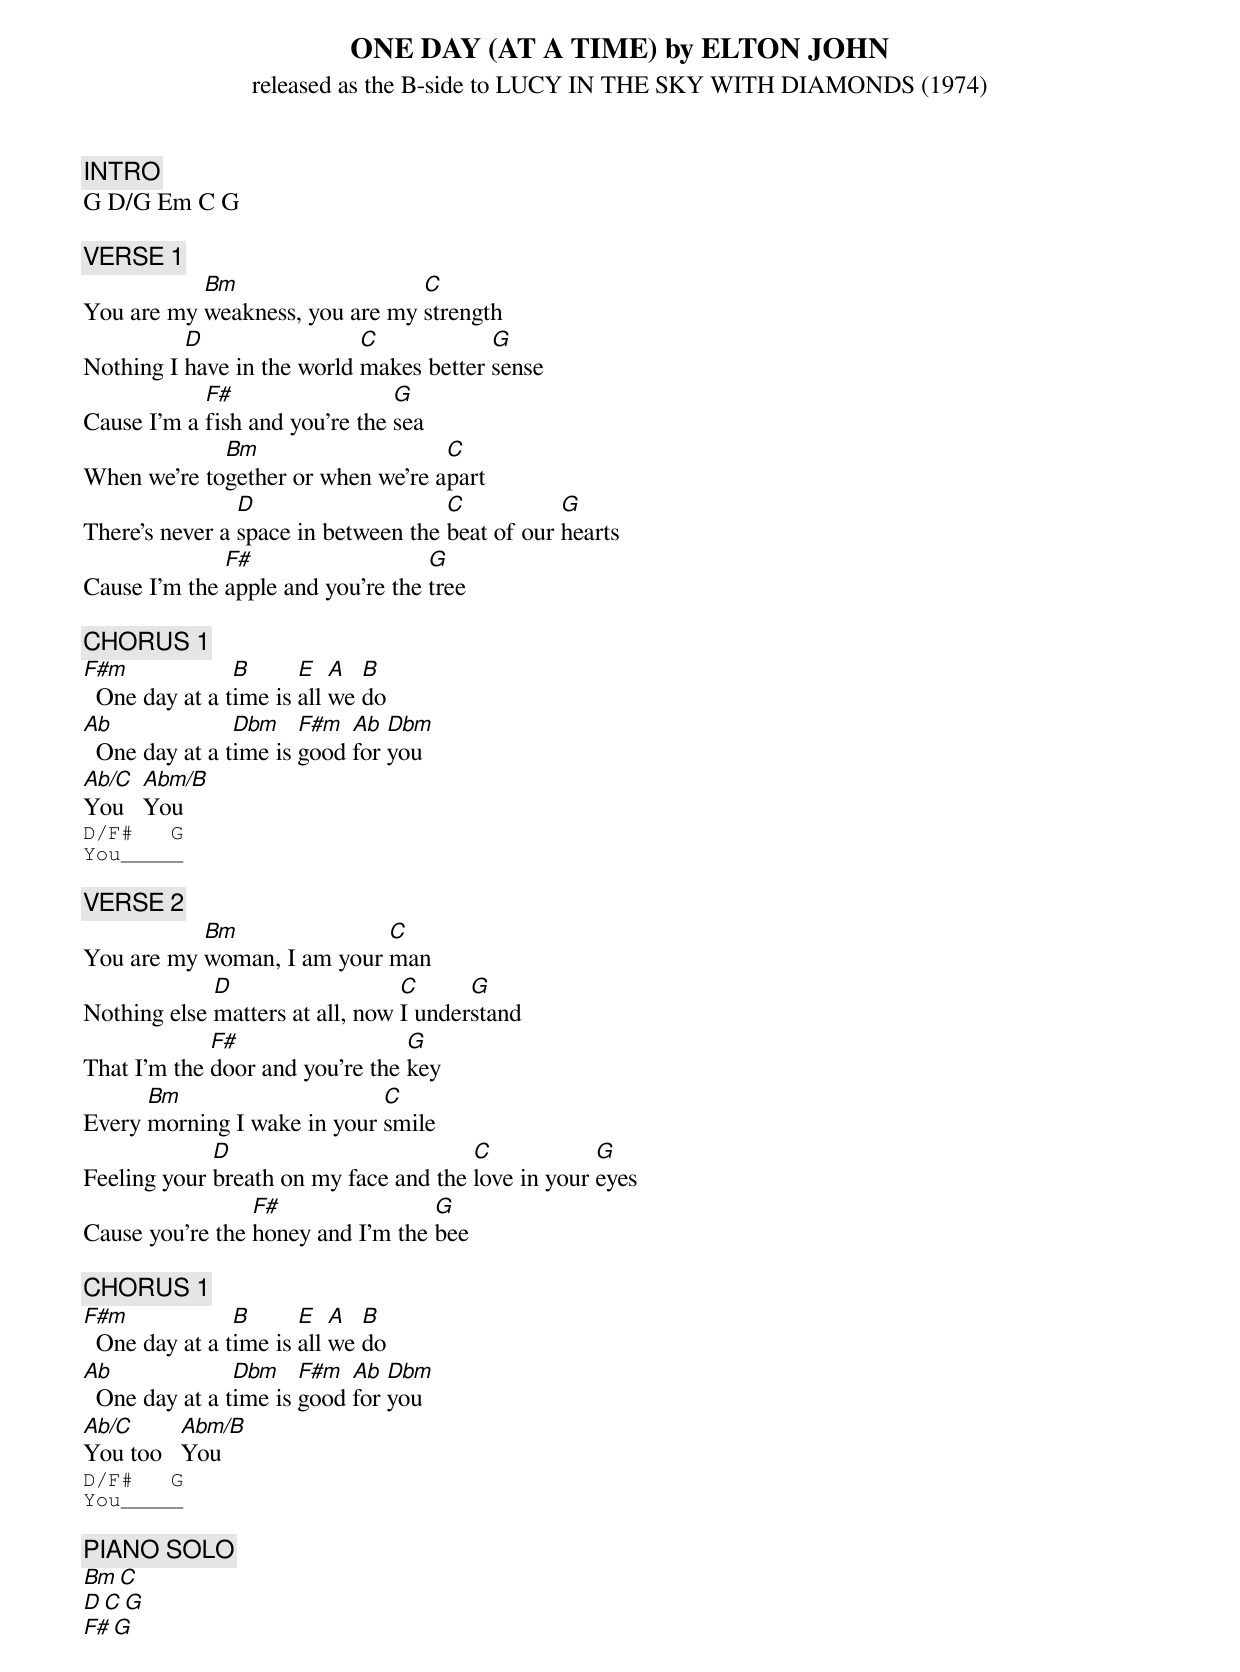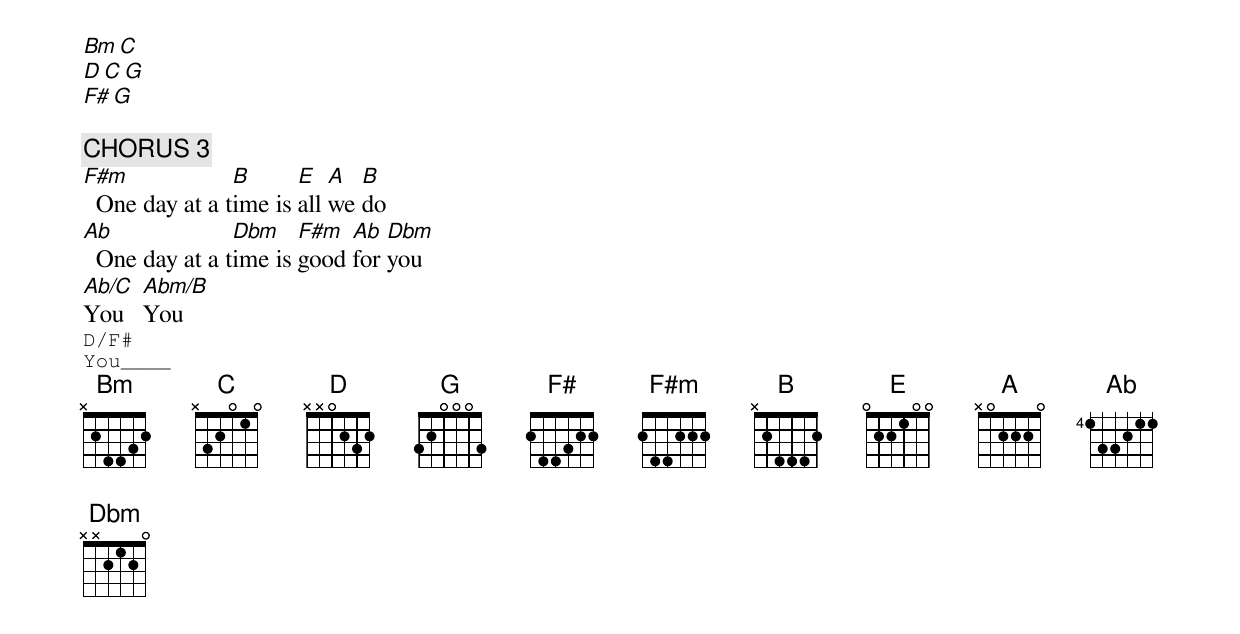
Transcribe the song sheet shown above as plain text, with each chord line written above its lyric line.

ONE DAY (AT A TIME) by ELTON JOHN
released as the B-side to LUCY IN THE SKY WITH DIAMONDS (1974)

[INTRO]
G D/G Em C G

[VERSE 1]
           Bm                   C
You are my weakness, you are my strength
          D                 C            G
Nothing I have in the world makes better sense
            F#                  G
Cause I’m a fish and you’re the sea
             Bm                    C
When we’re together or when we’re apart
                D                    C           G
There’s never a space in between the beat of our hearts
              F#                   G
Cause I’m the apple and you’re the tree

[CHORUS 1]
F#m             B      E   A  B
  One day at a time is all we do
Ab              Dbm    F#m  Ab  Dbm
  One day at a time is good for you
Ab/C  Abm/B
You   You
D/F#   G
You_____

[VERSE 2]
           Bm               C
You are my woman, I am your man
             D                   C      G
Nothing else matters at all, now I understand
             F#                  G
That I’m the door and you’re the key
      Bm                     C
Every morning I wake in your smile
             D                         C            G
Feeling your breath on my face and the love in your eyes
                 F#                G
Cause you’re the honey and I’m the bee

[CHORUS 1]
F#m             B      E   A  B
  One day at a time is all we do
Ab              Dbm    F#m  Ab  Dbm
  One day at a time is good for you
Ab/C      Abm/B
You too   You
D/F#   G
You_____

[PIANO SOLO]
Bm  C
D   C  G
F#  G
Bm  C
D   C  G
F#  G

[CHORUS 3]
F#m             B      E   A  B
  One day at a time is all we do
Ab              Dbm    F#m  Ab  Dbm
  One day at a time is good for you
Ab/C  Abm/B
You   You
D/F#
You____
